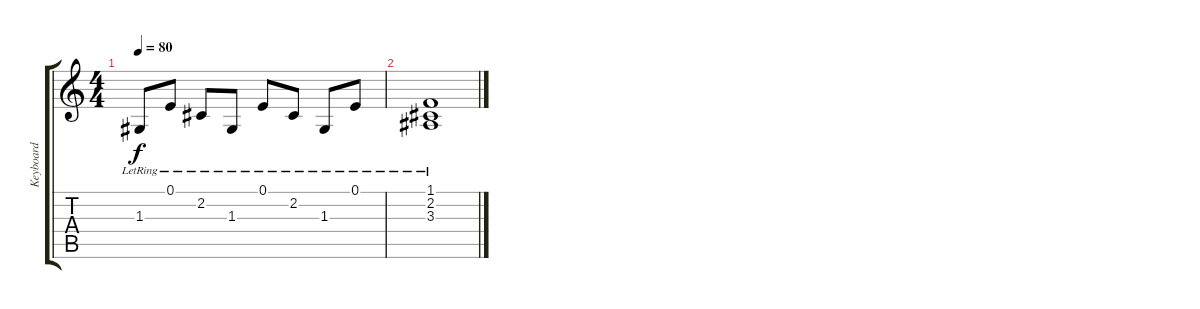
\track ("Keyboard" "Keyboard") {instrument electricgrandpiano}
\staff {score tabs}
\tuning (E4 B3 G3 D3 A2 E2) {hide}
\ts (4 4)
\tempo 80
\clef g2
\ks c
1.3{lr}.8{dy f} 0.1{lr}.8 2.2{lr}.8 1.3{lr}.8 0.1{lr}.8 2.2{lr}.8 1.3{lr}.8 0.1{lr}.8 |
(1.1 2.2 3.3{lr}).1
